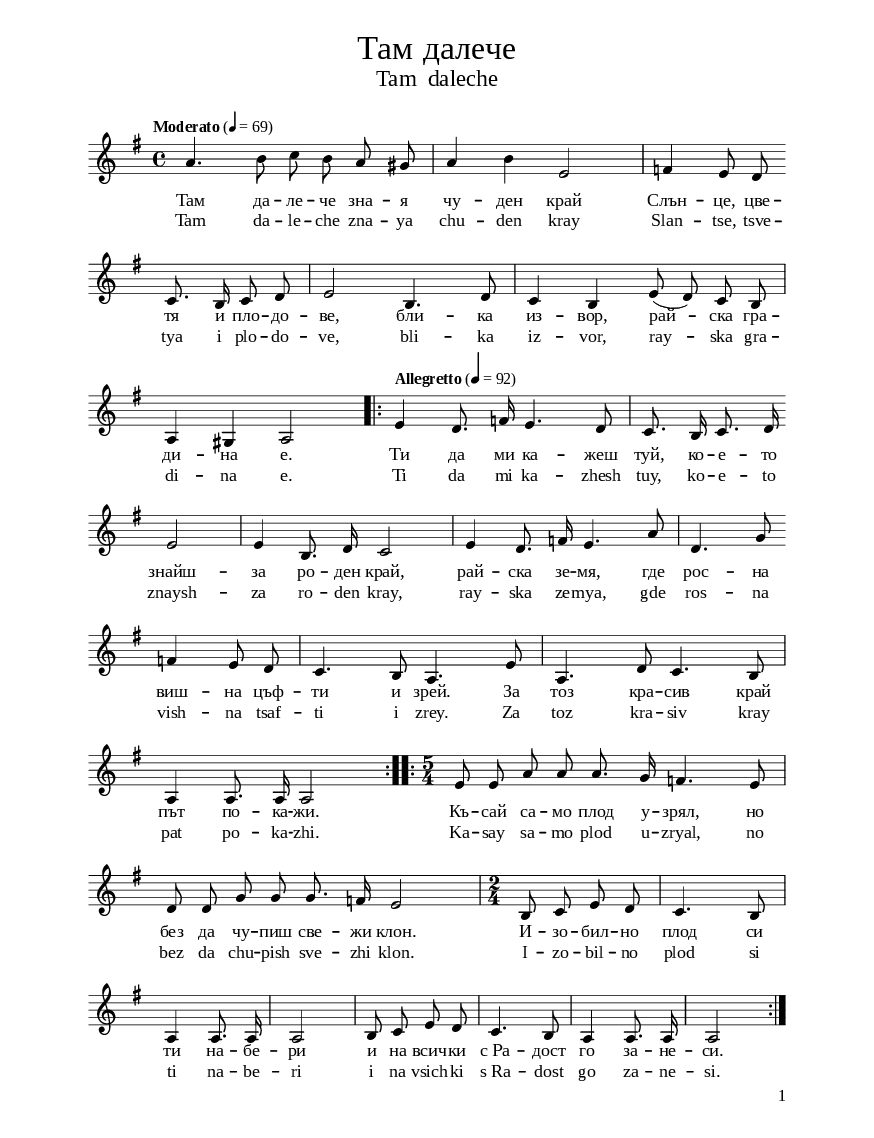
\version "2.20.0"

\paper {
  #(set-paper-size "a5")
}

\bookpart {
  \paper {
    print-all-headers = ##t
    print-page-number = ##t
    print-first-page-number = ##t

    % put page numbers on the bottom
    oddHeaderMarkup = \markup ""
    evenHeaderMarkup = \markup ""
    oddFooterMarkup = \markup
    \fill-line {
      ""
      \on-the-fly #print-page-number-check-first \fromproperty #'page:page-number-string
    }
    evenFooterMarkup = \markup
    \fill-line {
      \on-the-fly #print-page-number-check-first \fromproperty #'page:page-number-string
      ""
    }

    left-margin = 1.5\cm
    right-margin = 1.5\cm
    top-margin = 1.6\cm
    bottom-margin = 1.2\cm
    ragged-bottom = ##t % do not spread the staves to fill the whole vertical space

    % change lyrics and titles font (affects notes also)
    fonts =
    #(make-pango-font-tree
      "Times New Roman"
      "DejaVu Sans"
      "DejaVu Sans Mono"
      (/ (* staff-height pt) 3.6))

    % change distance between staves
    system-system-spacing =
    #'((basic-distance . 12)
       (minimum-distance . 6)
       (padding . 1)
       (stretchability . 12))
  }

  \header {
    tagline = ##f
  }

  \score{
    \layout {
      indent = 0.0\cm % remove first line indentation
      %ragged-last = ##t % do not spread last line to fill the whole space
      \context {
        \Score
        \omit BarNumber %remove bar numbers
      } % context

      \context {
        % change staff size
        \Staff
        fontSize = #+0 % affects notes size only
        \override StaffSymbol #'staff-space = #(magstep -3)
        \override StaffSymbol #'thickness = #0.5
        \override BarLine #'hair-thickness = #1
        %\override StaffSymbol #'ledger-line-thickness = #'(0 . 0)
      }

      \context {
        % adjust space between staff and lyrics and between the two lyric lines
        \Lyrics
        \override VerticalAxisGroup.nonstaff-relatedstaff-spacing = #'((basic-distance . 4.5))
        \override VerticalAxisGroup.nonstaff-nonstaff-spacing = #'((minimum-distance . 2))
      }
    } % layout

    \new Voice \absolute {
      \clef treble
      \key g \major
      \time 4/4
      \tempo \markup {
        % make tempo note smaller
        \concat {
          "Moderato " \normal-text { "(" }
          \teeny \general-align #Y #DOWN \note #"4" #0.8
          \normal-text { " = 69)" }
        }
      }
      \autoBeamOff
      a'4. b'8 |  c''8 b'8 a'8 gis'8 | a'4 b'4 | e'2 |  f'4 e'8 d'8 \break |


      c'8. b16 c'8 d'8 | e'2 | b4. d'8 | c'4 b4 | e'8 ( d'8 ) c'8 b8 \break |


      a4 gis4 | a2 \repeat volta 2 {
        | \tempo "Allegretto" 4=92 | e'4 d'8. f'16 | e'4. d'8 |c'8. b16 c'8. d'16 \break |

        e'2 | e'4 b8. d'16 | c'2 | e'4 d'8. f'16 | e'4. a'8 | d'4. g'8 \break |

        f'4 e'8 d'8 | c'4. b8 | a4. e'8 | a4. d'8 | c'4. b8 \break |

        a4 a8. a16 | a2
      } | \time 5/4  \repeat volta 2 {
        e'8 e'8 a'8 a'8 a'8. g'16 f'4. e'8 \break |

        d'8 d'8 g'8 g'8 g'8. f'16 e'2 | \time 2/4  b8 c'8 e'8 d'8 | c'4. b8 \break |

        a4 a8. a16 | a2 | b8 c'8 e'8 d'8 | c'4. b8 | a4 a8. a16 | a2
      }
      }

      \addlyrics { Там   да  --  ле
  --  че   зна  --  я   чу  --  ден   край   Слън  --  це,
   цве  --  тя   и   пло  --  до  --  ве,   бли  --  ка   из  --
   вор,   рай  --  ска   гра  --  ди  --  на   е.   Ти   да   ми   ка
  --  жеш   туй,   ко  --  е  --  то   знайш  --  за   ро  --  ден
   край,   рай  --  ска   зе  --  мя,   где   рос  --  на   виш  --
   на   цъф  --  ти   и   зрей.   За   тоз   кра  --  сив   край
   път   по  --  ка  --  жи.   Къ  --  сай   са  --  мо   плод   у  --
   зрял,   но   без   да   чу  --  пиш   све  --  жи   клон.   И  --
   зо  --  бил  --  но   плод   си   ти   на  --  бе  --  ри   и   на
   всич  --  ки   с_Ра  --  дост   го   за  --  не  --  си. }
      \addlyrics {  Tam da -- le --
  che zna -- ya chu -- den kray Slan --  tse,  tsve -- tya i plo -- do
  --  ve,  bli -- ka iz --  vor,  ray -- ska gra -- di -- na  e.  Ti
  da mi ka -- zhesh  tuy,  ko -- e -- to znaysh -- za ro -- den
   kray,  ray -- ska ze --  mya,  gde ros -- na vish -- na tsaf -- ti
  i  zrey.  Za toz kra -- siv kray pat po -- ka --  zhi.  Ka -- say sa
  -- mo plod u --  zryal,  no bez da chu -- pish sve -- zhi  klon.  I
  -- zo -- bil -- no plod si ti na -- be -- ri i na vsich -- ki  s_Ra
  -- dost go za -- ne --  si. }

      \header {
        title = \markup \column \normal-text \fontsize #2.5 {
          \center-align
          \line { Там далече }
          \vspace #-0.6
          \center-align
          \line \fontsize #-3 { Tam daleche }
          \vspace #-0.8
          \center-align
          \line \fontsize #-3 { " " }
        }
      }

      \midi{}

    } % score

    \pageBreak


    % include foreign translation(s) of the song
    
\version "2.20.0"

\markup \fill-line { \fontsize #6 "Dort in der Ferne" }
\markup \null
\markup \null
\markup \fontsize #+2.5 {
  \hspace #10
  \override #'(baseline-skip . 2)

  \column {
    \line { " " }

    \line { " "Dort, in der Ferne, kenne ich ein wunderbares Land:  }

    \line { " "Sonne, Blumen und Früchte,  }

    \line { " "eine Quelle sprudelt, es ist ein Paradiesgarten.  }

    \line { " "Sag’ mir, was du weißt,  }

    \line { " "über die Heimat, paradiesische Erde,  }

    \line { " "wo der taubedeckt  Kirschbaum blüht und reift.  }

    \line { " "Zeig’ mir den Weg in dieses schöne Land.  }

    \line { " "Pflücke nur die reife Frucht,  }

    \line { " "ohne die jungen Triebe zu brechen.  }

    \line { " "Pflücke dir reichlich Früchte  }

    \line { " "und bringe sie allen mit Freude!  }

  }
}




  } % bookpart
